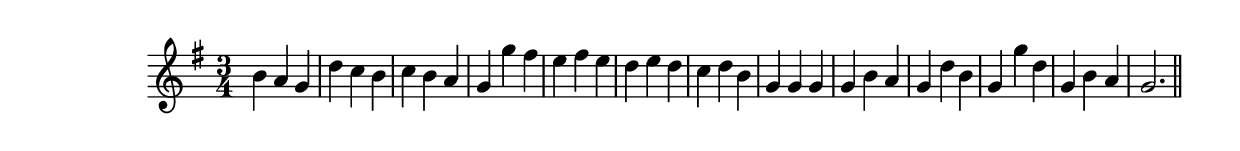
\version "2.19.49"
%{\header {
  composer = "B. Crowell"
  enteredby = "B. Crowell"
}%}
\score{{\key g \major
\time 3/4
%{\tempo 4=130
%}\relative f' {
  b4 a g | d' c b | c b a | g g' fis | e fis e | d e d | c d b | g g g | g b a | g d' b | g g' d | g, b a | g2.
  \bar "||"
}

}}